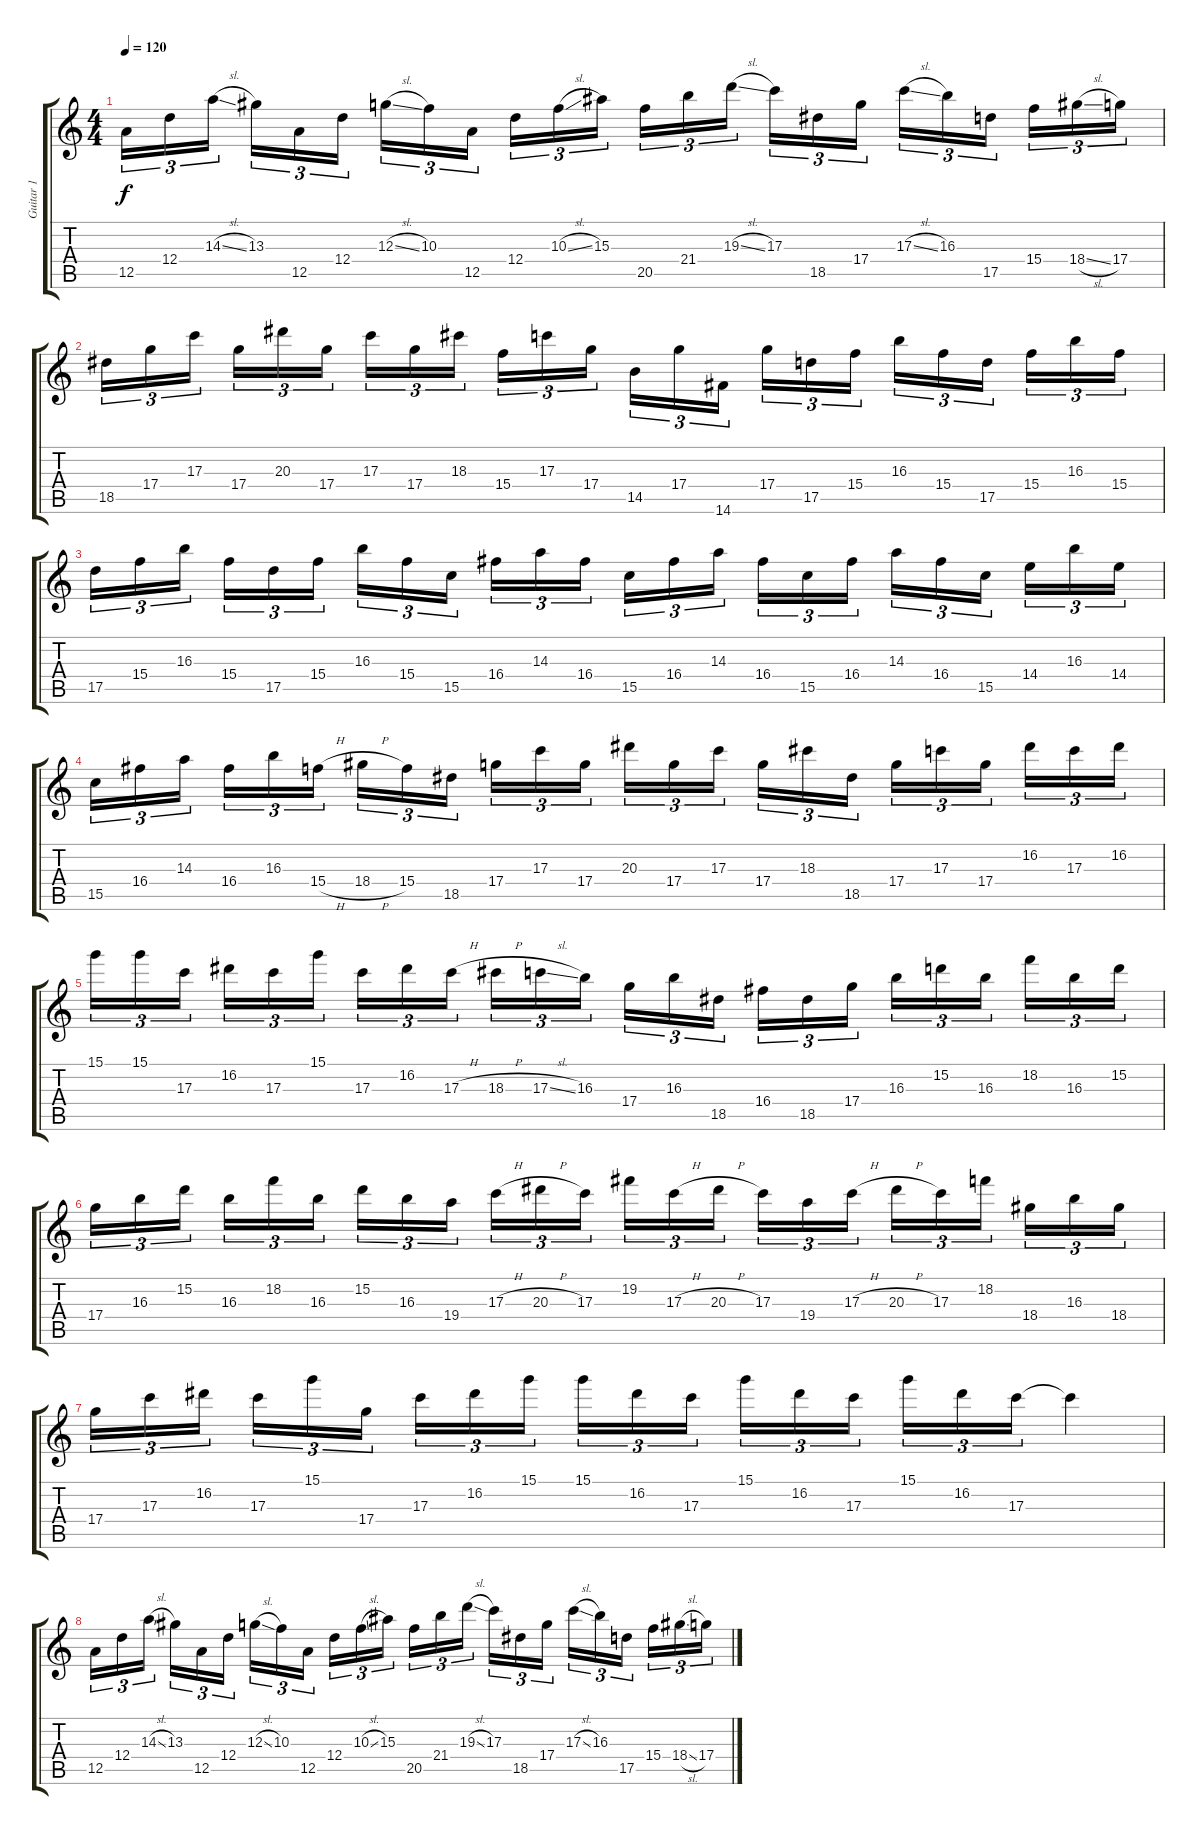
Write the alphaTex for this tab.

\track ("Guitar 1" "Guitar 1") {instrument distortionguitar}
\staff {score tabs}
\tuning (E4 B3 G3 D3 A2 E2) {hide}
\ts (4 4)
\tempo 120
\clef g2
\ks c
12.5.16{tu (3 2) dy f} 12.4.16{tu (3 2)} 14.3{sl}.16{tu (3 2) beam splitsecondary} 13.3.16{tu (3 2)} 12.5.16{tu (3 2)} 12.4.16{tu (3 2)} 12.3{sl}.16{tu (3 2)} 10.3.16{tu (3 2)} 12.5.16{tu (3 2) beam splitsecondary} 12.4.16{tu (3 2)} 10.3{sl}.16{tu (3 2)} 15.3.16{tu (3 2)} 20.5.16{tu (3 2)} 21.4.16{tu (3 2)} 19.3{sl}.16{tu (3 2) beam splitsecondary} 17.3.16{tu (3 2)} 18.5.16{tu (3 2)} 17.4.16{tu (3 2)} 17.3{sl}.16{tu (3 2)} 16.3.16{tu (3 2)} 17.5.16{tu (3 2) beam splitsecondary} 15.4.16{tu (3 2)} 18.4{sl}.16{tu (3 2)} 17.4.16{tu (3 2)} |
18.5.16{tu (3 2)} 17.4.16{tu (3 2)} 17.3.16{tu (3 2) beam splitsecondary} 17.4.16{tu (3 2)} 20.3.16{tu (3 2)} 17.4.16{tu (3 2)} 17.3.16{tu (3 2)} 17.4.16{tu (3 2)} 18.3.16{tu (3 2) beam splitsecondary} 15.4.16{tu (3 2)} 17.3.16{tu (3 2)} 17.4.16{tu (3 2)} 14.5.16{tu (3 2)} 17.4.16{tu (3 2)} 14.6.16{tu (3 2) beam splitsecondary} 17.4.16{tu (3 2)} 17.5.16{tu (3 2)} 15.4.16{tu (3 2)} 16.3.16{tu (3 2)} 15.4.16{tu (3 2)} 17.5.16{tu (3 2) beam splitsecondary} 15.4.16{tu (3 2)} 16.3.16{tu (3 2)} 15.4.16{tu (3 2)} |
17.5.16{tu (3 2)} 15.4.16{tu (3 2)} 16.3.16{tu (3 2) beam splitsecondary} 15.4.16{tu (3 2)} 17.5.16{tu (3 2)} 15.4.16{tu (3 2)} 16.3.16{tu (3 2)} 15.4.16{tu (3 2)} 15.5.16{tu (3 2) beam splitsecondary} 16.4.16{tu (3 2)} 14.3.16{tu (3 2)} 16.4.16{tu (3 2)} 15.5.16{tu (3 2)} 16.4.16{tu (3 2)} 14.3.16{tu (3 2) beam splitsecondary} 16.4.16{tu (3 2)} 15.5.16{tu (3 2)} 16.4.16{tu (3 2)} 14.3.16{tu (3 2)} 16.4.16{tu (3 2)} 15.5.16{tu (3 2) beam splitsecondary} 14.4.16{tu (3 2)} 16.3.16{tu (3 2)} 14.4.16{tu (3 2)} |
15.5.16{tu (3 2)} 16.4.16{tu (3 2)} 14.3.16{tu (3 2) beam splitsecondary} 16.4.16{tu (3 2)} 16.3.16{tu (3 2)} 15.4{h}.16{tu (3 2)} 18.4{h}.16{tu (3 2)} 15.4.16{tu (3 2)} 18.5.16{tu (3 2) beam splitsecondary} 17.4.16{tu (3 2)} 17.3.16{tu (3 2)} 17.4.16{tu (3 2)} 20.3.16{tu (3 2)} 17.4.16{tu (3 2)} 17.3.16{tu (3 2) beam splitsecondary} 17.4.16{tu (3 2)} 18.3.16{tu (3 2)} 18.5.16{tu (3 2)} 17.4.16{tu (3 2)} 17.3.16{tu (3 2)} 17.4.16{tu (3 2) beam splitsecondary} 16.2.16{tu (3 2)} 17.3.16{tu (3 2)} 16.2.16{tu (3 2)} |
15.1.16{tu (3 2)} 15.1.16{tu (3 2)} 17.3.16{tu (3 2) beam splitsecondary} 16.2.16{tu (3 2)} 17.3.16{tu (3 2)} 15.1.16{tu (3 2)} 17.3.16{tu (3 2)} 16.2.16{tu (3 2)} 17.3{h}.16{tu (3 2) beam splitsecondary} 18.3{h}.16{tu (3 2)} 17.3{sl}.16{tu (3 2)} 16.3.16{tu (3 2)} 17.4.16{tu (3 2)} 16.3.16{tu (3 2)} 18.5.16{tu (3 2) beam splitsecondary} 16.4.16{tu (3 2)} 18.5.16{tu (3 2)} 17.4.16{tu (3 2)} 16.3.16{tu (3 2)} 15.2.16{tu (3 2)} 16.3.16{tu (3 2) beam splitsecondary} 18.2.16{tu (3 2)} 16.3.16{tu (3 2)} 15.2.16{tu (3 2)} |
17.4.16{tu (3 2)} 16.3.16{tu (3 2)} 15.2.16{tu (3 2) beam splitsecondary} 16.3.16{tu (3 2)} 18.2.16{tu (3 2)} 16.3.16{tu (3 2)} 15.2.16{tu (3 2)} 16.3.16{tu (3 2)} 19.4.16{tu (3 2) beam splitsecondary} 17.3{h}.16{tu (3 2)} 20.3{h}.16{tu (3 2)} 17.3.16{tu (3 2)} 19.2.16{tu (3 2)} 17.3{h}.16{tu (3 2)} 20.3{h}.16{tu (3 2) beam splitsecondary} 17.3.16{tu (3 2)} 19.4.16{tu (3 2)} 17.3{h}.16{tu (3 2)} 20.3{h}.16{tu (3 2)} 17.3.16{tu (3 2)} 18.2.16{tu (3 2) beam splitsecondary} 18.4.16{tu (3 2)} 16.3.16{tu (3 2)} 18.4.16{tu (3 2)} |
17.4.16{tu (3 2)} 17.3.16{tu (3 2)} 16.2.16{tu (3 2) beam splitsecondary} 17.3.16{tu (3 2)} 15.1.16{tu (3 2)} 17.4.16{tu (3 2)} 17.3.16{tu (3 2)} 16.2.16{tu (3 2)} 15.1.16{tu (3 2) beam splitsecondary} 15.1.16{tu (3 2)} 16.2.16{tu (3 2)} 17.3.16{tu (3 2)} 15.1.16{tu (3 2)} 16.2.16{tu (3 2)} 17.3.16{tu (3 2) beam splitsecondary} 15.1.16{tu (3 2)} 16.2.16{tu (3 2)} 17.3.16{tu (3 2)} 17.3{t}.4 |
12.5.16{tu (3 2)} 12.4.16{tu (3 2)} 14.3{sl}.16{tu (3 2) beam splitsecondary} 13.3.16{tu (3 2)} 12.5.16{tu (3 2)} 12.4.16{tu (3 2)} 12.3{sl}.16{tu (3 2)} 10.3.16{tu (3 2)} 12.5.16{tu (3 2) beam splitsecondary} 12.4.16{tu (3 2)} 10.3{sl}.16{tu (3 2)} 15.3.16{tu (3 2)} 20.5.16{tu (3 2)} 21.4.16{tu (3 2)} 19.3{sl}.16{tu (3 2) beam splitsecondary} 17.3.16{tu (3 2)} 18.5.16{tu (3 2)} 17.4.16{tu (3 2)} 17.3{sl}.16{tu (3 2)} 16.3.16{tu (3 2)} 17.5.16{tu (3 2) beam splitsecondary} 15.4.16{tu (3 2)} 18.4{sl}.16{tu (3 2)} 17.4.16{tu (3 2)}
